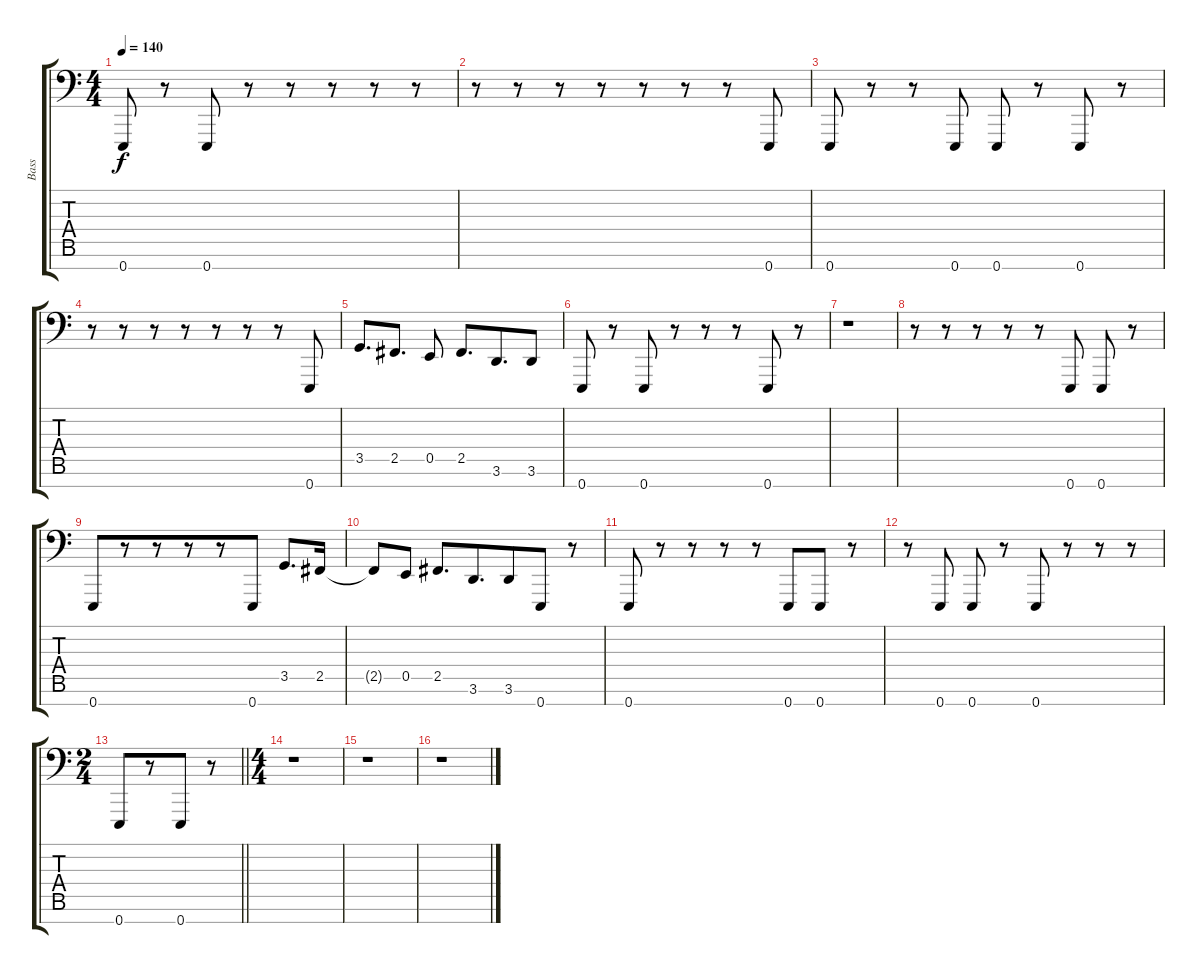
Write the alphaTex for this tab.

\track ("Bass" "Bass") {instrument electricbassfinger}
\staff {score tabs}
\tuning (B2 Gb2 E2 B1 E1 B0 E0) {hide}
\ts (4 4)
\tempo 140
\clef f4
\ks c
0.7.8{dy f} r.8 0.7.8 r.8 r.8 r.8 r.8 r.8 |
r.8 r.8 r.8 r.8 r.8{beam merge} r.8 r.8 0.7.8 |
0.7.8 r.8 r.8 0.7.8 0.7.8 r.8 0.7.8 r.8 |
r.8 r.8 r.8 r.8 r.8{beam merge} r.8 r.8 0.7.8 |
3.5.8{d} 2.5.8{d} 0.5.8 2.5.8{d} 3.6.8{d beam merge} 3.6.8 |
0.7.8 r.8 0.7.8 r.8 r.8 r.8 0.7.8 r.8 |
r.1 |
r.8{beam merge} r.8 r.8{beam merge} r.8 r.8 0.7.8 0.7.8 r.8 |
0.7.8{beam merge} r.8 r.8 r.8 r.8 0.7.8 3.5.8{d beam merge} 2.5.16 |
2.5{t}.8 0.5.8 2.5.8{d} 3.6.8{d beam merge} 3.6.8{beam merge} 0.7.8 r.8 |
0.7.8 r.8 r.8 r.8 r.8 0.7.8{beam merge} 0.7.8{beam merge} r.8 |
r.8{beam merge} 0.7.8 0.7.8 r.8{beam merge} 0.7.8{beam merge} r.8 r.8{beam merge} r.8 |
\ts (2 4)
\barLineRight lightlight
0.7.8{beam merge} r.8 0.7.8 r.8 |
\ts (4 4)
r.1 |
r.1 |
r.1
